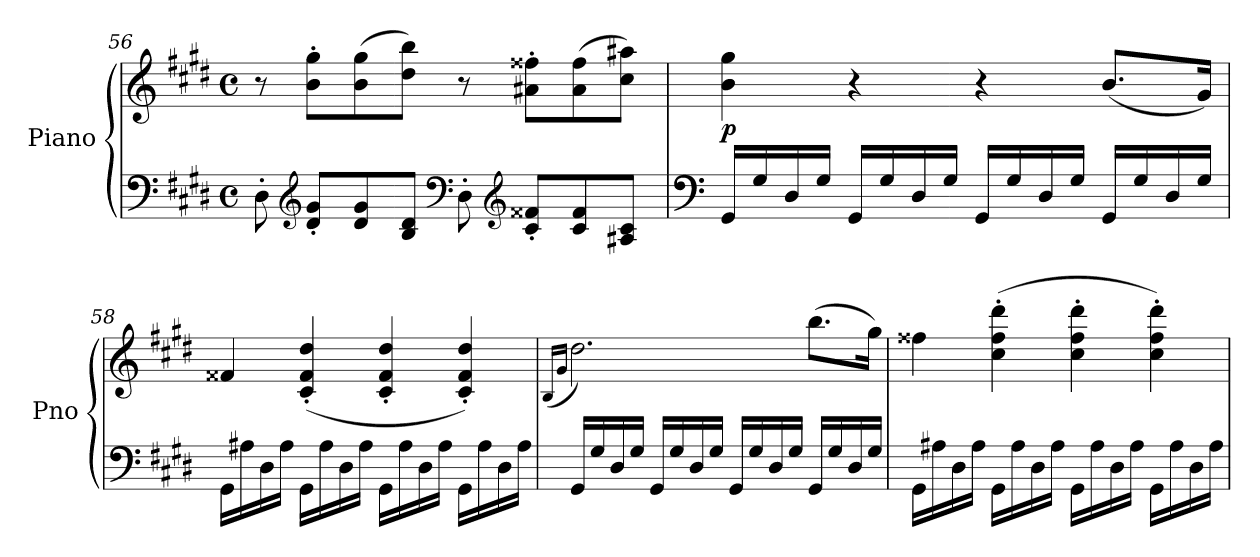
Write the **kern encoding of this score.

**kern	**kern	**dynam
*part1	*part1	*part1
*staff2	*staff1	*staff1/2
*I"Piano	*	*
*I'Pno	*	*
!!LO:LB:g=z
*clefF4	*clefG2	*
*k[f#c#g#d#]	*k[f#c#g#d#]	*
*M4/4	*M4/4	*
*met(c)	*met(c)	*
=56	=56	=56
8D#'\	8r	.
*clefG2	*	*
8d#/' 8g#/'L	8b\' 8gg#\'L	.
8d#/ 8g#/	(8b\ 8gg#\	.
8B/ 8d#/J	8dd#\ 8bb\J)	.
*clefF4	*	*
!	!	!LO:DY:b
8D#'\	8r	other-dynamics
*clefG2	*	*
8c#/' 8f##X/'L	8a#X\' 8ff##X\'L	.
8c#/ 8f##/	(8a#\ 8ff##\	.
8A#X/ 8c#/J	8cc#\ 8aa#X\J)	.
=57	=57	=57
*clefF4	*	*
!	!	!LO:DY:b
16GG#/LL	4b\ 4gg#\	p
16G#/	.	.
16D#/	.	.
16G#/JJ	.	.
16GG#/LL	4r	.
16G#/	.	.
16D#/	.	.
16G#/JJ	.	.
16GG#/LL	4r	.
16G#/	.	.
16D#/	.	.
16G#/JJ	.	.
16GG#/LL	(8.b/L	.
16G#/	.	.
16D#/	.	.
16G#/JJ	16g#/Jk)	.
=58	=58	=58
16GG#\LL	4f##X/	.
16A#X\	.	.
16D#\	.	.
16A#\JJ	.	.
16GG#\LL	(4c#/'> 4f##/'> 4dd#/'>	.
16A#\	.	.
16D#\	.	.
16A#\JJ	.	.
16GG#\LL	4c#/'> 4f##/'> 4dd#/'>	.
16A#\	.	.
16D#\	.	.
16A#\JJ	.	.
16GG#\LL	4c#/'> 4f##/'> 4dd#/'>)	.
16A#\	.	.
16D#\	.	.
16A#\JJ	.	.
!!LO:LB:g=z
=59	=59	=59
.	(16qB/LL	.
.	16qg#/JJ	.
16GG#/LL	2.dd#\)	.
16G#/	.	.
16D#/	.	.
16G#/JJ	.	.
16GG#/LL	.	.
16G#/	.	.
16D#/	.	.
16G#/JJ	.	.
16GG#/LL	.	.
16G#/	.	.
16D#/	.	.
16G#/JJ	.	.
16GG#/LL	(8.bb\L	.
16G#/	.	.
16D#/	.	.
16G#/JJ	16gg#\Jk)	.
=60	=60	=60
16GG#\LL	4ff##X\	.
16A#X\	.	.
16D#\	.	.
16A#\JJ	.	.
16GG#\LL	(4cc#\' 4ff##\' 4ddd#\'	.
16A#\	.	.
16D#\	.	.
16A#\JJ	.	.
16GG#\LL	4cc#\' 4ff##\' 4ddd#\'	.
16A#\	.	.
16D#\	.	.
16A#\JJ	.	.
16GG#\LL	4cc#\' 4ff##\' 4ddd#\')	.
16A#\	.	.
16D#\	.	.
16A#\JJ	.	.
=	=	=
*-	*-	*-
